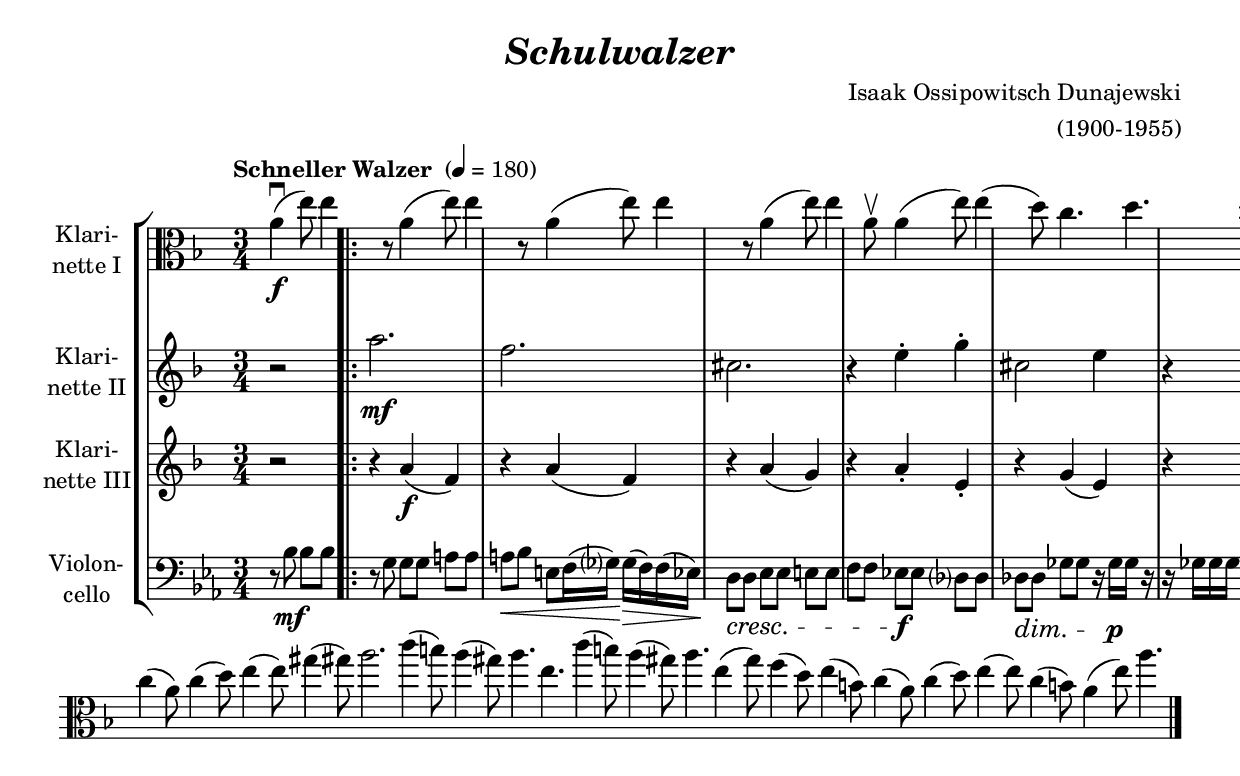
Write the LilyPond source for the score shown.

\version "2.18.2"
\include "deutsch.ly"

#(set-global-staff-size 20)

\header {
  title     = \markup \bold \italic "Schulwalzer"
  composer  = "Isaak Ossipowitsch Dunajewski"
  arranger  = "(1900-1955)"
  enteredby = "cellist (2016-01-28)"
%  piece     = ""
}

voiceconsts = {
  \key d \minor
  \clef "treble"
  \time 3/4
  %\numericTimeSignature
  \compressFullBarRests
  \tempo "Schneller Walzer " 4=180
  % Set default beaming for all staves
  \set Timing.beamExceptions = #'()
  \set Timing.baseMoment     = #(ly:make-moment 1 4)
  \set Timing.beatStructure  = #'(1 1 1)
}

mihi = "clarinet"
%mihi = "trumpet"
mist = "string ensemble 1"
%miba = "drawbar organ"
miba = "bassoon"
%miba = "electric bass (pick)"
%mikl = "acoustic grand"

mora = \markup \italic "molto rallentando"

\include "v1.ily"
vb = \relative c''' {
  \voiceconsts

  \partial 2 r2
  \repeat volta 2 {
    a2.\mf
    f
    cis
    r4 e-. g-.
    cis,2 e4

    r e-. g-.
    f2 r4
    R2.
    a
    f
    cis
    r8 c!-. c4-. h-.

    b!4. a8-. g4-.
    R2.*2
    r2 a4(\mf
    a'2 a4
    b2 f4
    a2 g4

    g2) e,4(
    f'2 f4
    g2 d4
    f2 e4
    e2) r4
    d2.(
    a

    g
    e)
    r4 cis'2
    r4 a2
    r4 dis8( e f e
    a e cis a e cis)

    R2.
    a'
    b
    a4 r e'(
    f2 g4
    gis2 a4
    c?2 b4
    b2) r4

    r f( e
    d c b
    gis2.
    g!)
    f~
    f
    r4 b'8( a gis a

    d4)-. r2
    r4 b( a
    g? f e
    b'2 a4
    a8 f d c b f)
    r4 g'( f

    e d c
    g'2 f4
    f8 d c a f c)
    r4 c'( cis
    d dis e
    d? c? h

    b a g)
    c2.
    f,
    r4 d'8( c h c
    f4) r a(
    c2 b4

    g2 e4
    d2 cis4
    cis2) cis4(
    e2.~
    e4. f
    a2 g4
    g2) r4

    r f8( e d4
    c? b a
    gis2.
    g!)
    f~
    f2 r4

    r b'8( a gis a
  }
  \alternative {
    { d4)-. r2 }
    { d4-. r2 }
  }
  a2.
  f
  cis

  r4 e-. g-.
  cis,2 e4
  r e-. g-.
  f2 r4
  r a,( f)
  r a( f)

  r g-. e-.
  R2.
  r4 c'(_\mora b
  a2) a4
  b2 g4
  f2.~
  f8 r \bar "|."
}

vc = \relative c'' {
  \voiceconsts
  
  \partial 2 r2
  \repeat volta 2 {
    r4 a(\f f)
    r a( f)
    r a( g)
    r a-. e-.
    r g( e)

    r g-. e-.
    r a( f)
    r a( f)
    r a( f)
    r a( f)
    r g( e)
    r g-. e-.

    b'4. a8-. g4-.
    f-.\decresc e-. es-.
    d-. cis-. c-.
    h-. b-. a-.
    r a'(\mf f)
    r a( f)
    r g( e)

    r a( g)
    r a2
    r4 a( f)
    r g( d)
    r a'( g)
    r a2
    r4 f2

    r4 f( d)
    r gis( b)
    r gis8( a b a
    cis4)-. r2
    r4 e,2
    r4 cis2

    a'2.
    h2 c?4
    cis2.~
    cis4 b? a
    d,2 e4
    f2 fis4
    g4. f!
    f2.

    r4 d'2
    r4 a2
    r4 f2
    r4 e2
    r4 b'8( a gis a
    d4)-. r2
    f,2.

    d'8 cis c h b a
    b2.
    e,
    f4( h c)
    f( c a)
    d2.

    gis,
    a4( e f)
    c'( a f)
    g?2 g4
    b? b8-. r4.
    b4 b8-. r4.

    c4 g e
    r g8( f e f
    a4)-. r2
    a2.
    f2 r4
    b2.~

    b4 a g
    f2.
    a4 b a
    e'4. d
    c b
    g b
    g8[ f e d] c b

    r4 d2
    r4 d2
    r4 f e
    a, r2
    r4 b'8( a gis a
    d4)-. r2

    f,2.~
  }
  \alternative {
    { f4 r2 }
    { f4 r2 }
  }
  r4 a( f)
  r a( f)
  r a( g)

  r a-. e-.
  r g( e)
  r g-. e-.
  r a( f)
  r d8( f) a-. d-.
  f4. e8-. d4

  r8 cis-. c4-. h-.
  b!2(_\mora g4)
  gis2.
  r4 d r
  r cis r
  d r2
  d8-. r \bar "|."
}

\include "v4.ily"

music = \new StaffGroup <<
      \new Staff {
        \set Staff.midiInstrument = \mihi
        \set Staff.instrumentName = \markup \center-column { "Klari-" "nette I" }
        \transpose d d { \va }
      }

      \new Staff {
        \set Staff.midiInstrument = \mihi
        \set Staff.instrumentName = \markup \center-column { "Klari-" "nette II" }
        \transpose d d { \vb }
      }

      \new Staff {
        \set Staff.midiInstrument = \mihi
        \set Staff.instrumentName = \markup \center-column { "Klari-" "nette III" }
        \transpose d d { \vc }
      }

      \new Staff {
        \set Staff.midiInstrument = \miba
        \set Staff.instrumentName = \markup \center-column { "Violon-" "cello" }
        \transpose d c { \vd }
      }
>>

\book {
  \score {
   \music
    \layout {}
  }

  \score {
    \unfoldRepeats \music

    \midi {
      \context {
        \Score
      }
    }
  }
}
